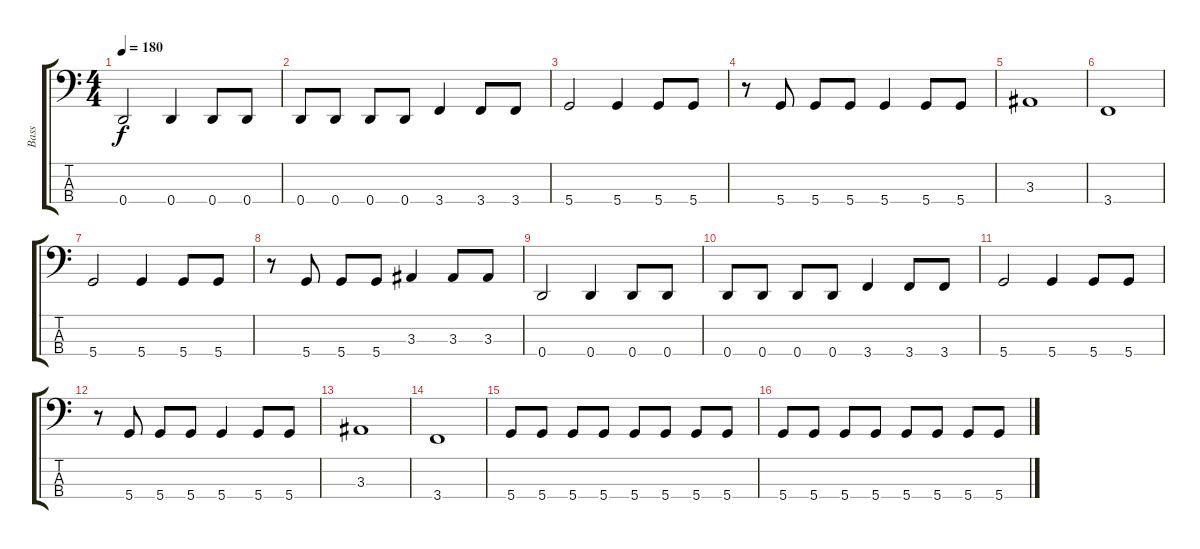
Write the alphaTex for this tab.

\track ("Bass" "Bass") {instrument electricbassfinger}
\staff {score tabs}
\tuning (F2 C2 G1 D1) {hide}
\ts (4 4)
\tempo 180
\clef f4
\ks c
0.4.2{dy f} 0.4.4 0.4.8 0.4.8 |
0.4.8 0.4.8 0.4.8 0.4.8 3.4.4 3.4.8 3.4.8 |
5.4.2 5.4.4 5.4.8 5.4.8 |
r.8 5.4.8 5.4.8 5.4.8 5.4.4 5.4.8 5.4.8 |
3.3.1 |
3.4.1 |
5.4.2 5.4.4 5.4.8 5.4.8 |
r.8 5.4.8 5.4.8 5.4.8 3.3.4 3.3.8 3.3.8 |
0.4.2 0.4.4 0.4.8 0.4.8 |
0.4.8 0.4.8 0.4.8 0.4.8 3.4.4 3.4.8 3.4.8 |
5.4.2 5.4.4 5.4.8 5.4.8 |
r.8 5.4.8 5.4.8 5.4.8 5.4.4 5.4.8 5.4.8 |
3.3.1 |
3.4.1 |
5.4.8 5.4.8 5.4.8 5.4.8 5.4.8 5.4.8 5.4.8 5.4.8 |
5.4.8 5.4.8 5.4.8 5.4.8 5.4.8 5.4.8 5.4.8 5.4.8
